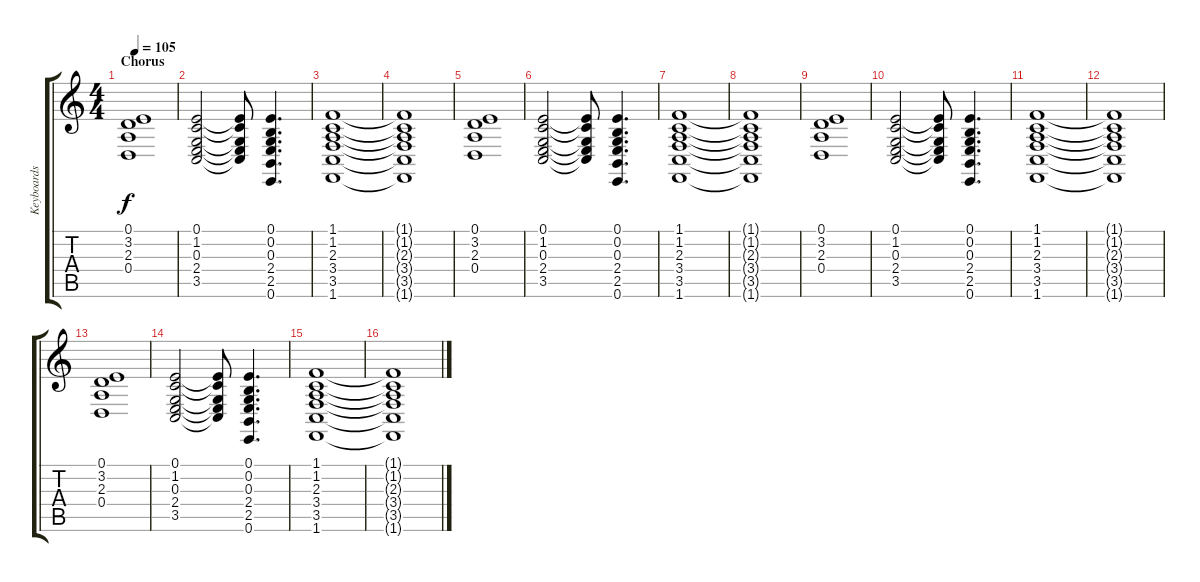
\track ("Keyboards 2" "Keyboards ") {instrument stringensemble1}
\staff {score tabs}
\tuning (E4 B3 G3 D3 A2 E2) {hide}
\ts (4 4)
\section ("" "Chorus")
\tempo 105
\clef g2
\ks c
(0.1 3.2 2.3 0.4).1{dy f volume 14 instrument synthstrings1} |
(0.1 1.2 0.3 2.4 3.5).2 (0.1{t} 1.2{t} 0.3{t} 2.4{t} 3.5{t}).8 (0.1 0.2 0.3 2.4 2.5 0.6).4{d} |
(1.1 1.2 2.3 3.4 3.5 1.6).1 |
(1.1{t} 1.2{t} 2.3{t} 3.4{t} 3.5{t} 1.6{t}).1 |
(0.1 3.2 2.3 0.4).1 |
(0.1 1.2 0.3 2.4 3.5).2 (0.1{t} 1.2{t} 0.3{t} 2.4{t} 3.5{t}).8 (0.1 0.2 0.3 2.4 2.5 0.6).4{d} |
(1.1 1.2 2.3 3.4 3.5 1.6).1 |
(1.1{t} 1.2{t} 2.3{t} 3.4{t} 3.5{t} 1.6{t}).1 |
(0.1 3.2 2.3 0.4).1 |
(0.1 1.2 0.3 2.4 3.5).2 (0.1{t} 1.2{t} 0.3{t} 2.4{t} 3.5{t}).8 (0.1 0.2 0.3 2.4 2.5 0.6).4{d} |
(1.1 1.2 2.3 3.4 3.5 1.6).1 |
(1.1{t} 1.2{t} 2.3{t} 3.4{t} 3.5{t} 1.6{t}).1 |
(0.1 3.2 2.3 0.4).1 |
(0.1 1.2 0.3 2.4 3.5).2 (0.1{t} 1.2{t} 0.3{t} 2.4{t} 3.5{t}).8 (0.1 0.2 0.3 2.4 2.5 0.6).4{d} |
(1.1 1.2 2.3 3.4 3.5 1.6).1 |
(1.1{t} 1.2{t} 2.3{t} 3.4{t} 3.5{t} 1.6{t}).1
